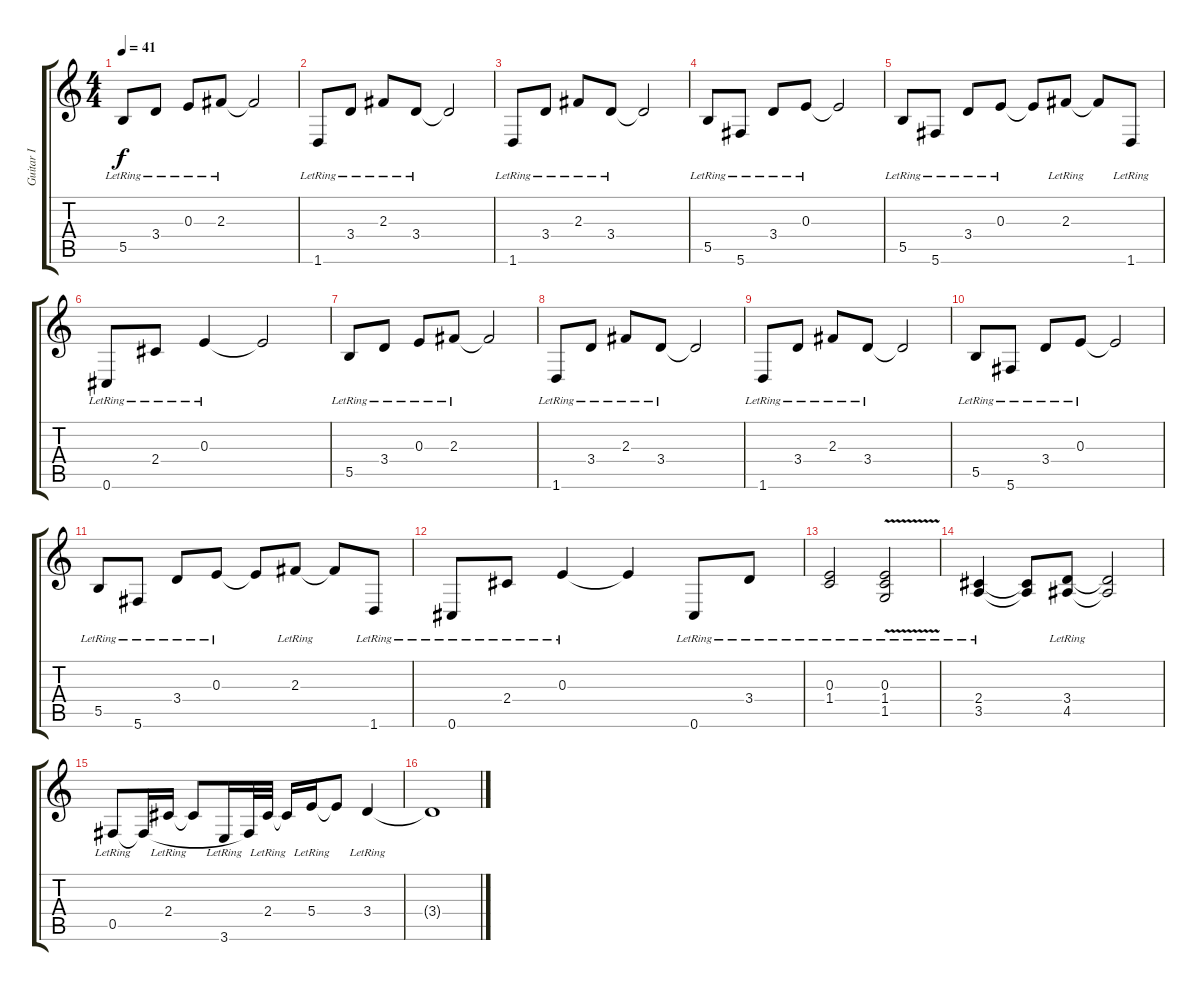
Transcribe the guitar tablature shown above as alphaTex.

\track ("Guitar I" "Guitar I") {instrument electricguitarjazz}
\staff {score tabs}
\tuning (Db4 Ab3 E3 B2 Gb2 Db2) {hide}
\ts (4 4)
\tempo 41
\clef g2
\ks c
5.5{lr}.8{dy f} 3.4{lr}.8 0.3{lr}.8 2.3{lr}.8 2.3{t}.2 |
1.6{lr}.8 3.4{lr}.8 2.3{lr}.8 3.4{lr}.8 3.4{t}.2 |
1.6{lr}.8 3.4{lr}.8 2.3{lr}.8 3.4{lr}.8 3.4{t}.2 |
5.5{lr}.8 5.6{lr}.8 3.4{lr}.8 0.3{lr}.8 0.3{t}.2 |
5.5{lr}.8 5.6{lr}.8 3.4{lr}.8 0.3{lr}.8 0.3{t}.8 2.3{lr}.8 2.3{t}.8 1.6{lr}.8 |
0.6{lr}.8 2.4{lr}.8 0.3{lr}.4 0.3{t}.2 |
5.5{lr}.8 3.4{lr}.8 0.3{lr}.8 2.3{lr}.8 2.3{t}.2 |
1.6{lr}.8 3.4{lr}.8 2.3{lr}.8 3.4{lr}.8 3.4{t}.2 |
1.6{lr}.8 3.4{lr}.8 2.3{lr}.8 3.4{lr}.8 3.4{t}.2 |
5.5{lr}.8 5.6{lr}.8 3.4{lr}.8 0.3{lr}.8 0.3{t}.2 |
5.5{lr}.8 5.6{lr}.8 3.4{lr}.8 0.3{lr}.8 0.3{t}.8 2.3{lr}.8 2.3{t}.8 1.6{lr}.8 |
0.6{lr}.8 2.4{lr}.8 0.3{lr}.4 0.3{t}.4 0.6{lr}.8 3.4{lr}.8 |
(0.3{lr} 1.4{lr}).2 (0.3{v lr} 1.4{lr} 1.5{lr}).2 |
(2.4{lr} 3.5{lr}).4 (2.4{t} 3.5{t}).8 (3.4{lr} 4.5{lr}).8 (3.4{t} 4.5{t}).2 |
0.5{lr}.8 0.5{t}.16 2.4{lr}.16 2.4{t}.8 3.6{lr}.16 0.5{t}.32 2.4{lr}.32 2.4{t}.16 5.4{lr}.16 5.4{t}.8 3.4{lr}.4 |
3.4{t}.1
